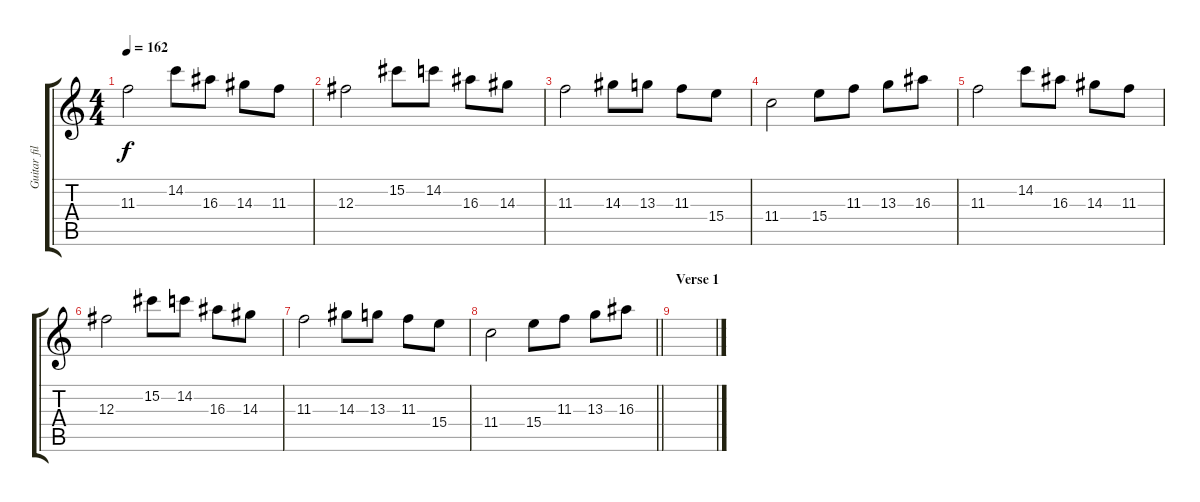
\track ("Guitar fillers" "Guitar fil") {instrument distortionguitar}
\staff {score tabs}
\tuning (Eb4 Bb3 Gb3 Db3 Ab2 Eb2) {hide}
\ts (4 4)
\tempo 162
\clef g2
\ks c
11.3.2{dy f volume 13} 14.2.8 16.3.8 14.3.8 11.3.8 |
12.3.2 15.2.8 14.2.8 16.3.8 14.3.8 |
11.3.2 14.3.8 13.3.8 11.3.8 15.4.8 |
11.4.2 15.4.8 11.3.8 13.3.8 16.3.8 |
11.3.2 14.2.8 16.3.8 14.3.8 11.3.8 |
12.3.2 15.2.8 14.2.8 16.3.8 14.3.8 |
11.3.2 14.3.8 13.3.8 11.3.8 15.4.8 |
\barLineRight lightlight
11.4.2 15.4.8 11.3.8 13.3.8 16.3.8 |
\section ("" "Verse 1")
